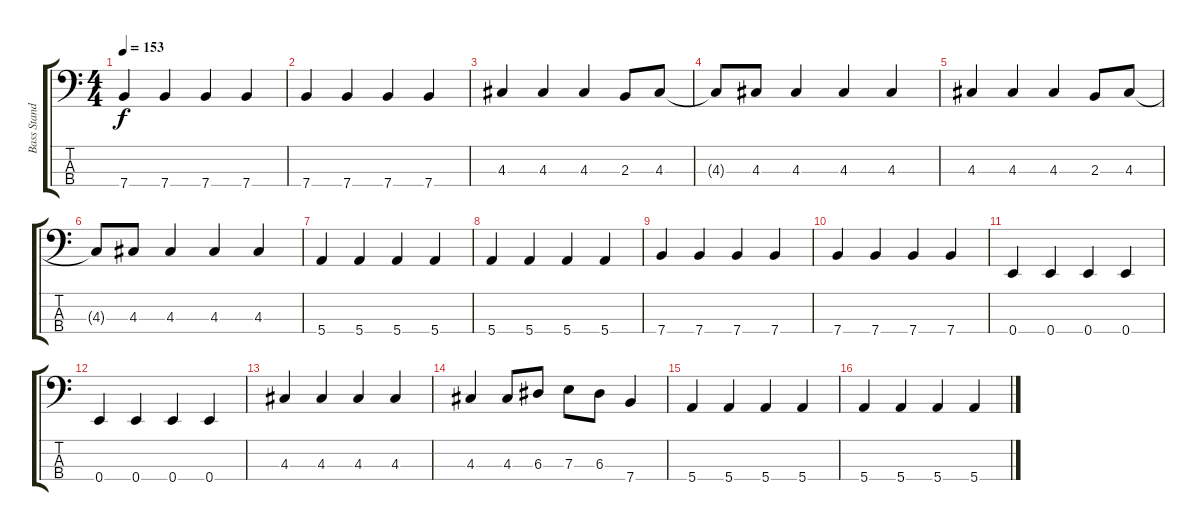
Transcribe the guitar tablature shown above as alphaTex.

\track ("Bass Standard Tuning" "Bass Stand") {instrument electricbassfinger}
\staff {score tabs}
\tuning (G2 D2 A1 E1) {hide}
\ts (4 4)
\tempo 153
\clef f4
\ks c
7.4.4{dy f} 7.4.4 7.4.4 7.4.4 |
7.4.4 7.4.4 7.4.4 7.4.4 |
4.3.4 4.3.4 4.3.4 2.3.8 4.3.8 |
4.3{t}.8 4.3.8 4.3.4 4.3.4 4.3.4 |
4.3.4 4.3.4 4.3.4 2.3.8 4.3.8 |
4.3{t}.8 4.3.8 4.3.4 4.3.4 4.3.4 |
5.4.4 5.4.4 5.4.4 5.4.4 |
5.4.4 5.4.4 5.4.4 5.4.4 |
7.4.4 7.4.4 7.4.4 7.4.4 |
7.4.4 7.4.4 7.4.4 7.4.4 |
0.4.4 0.4.4 0.4.4 0.4.4 |
0.4.4 0.4.4 0.4.4 0.4.4 |
4.3.4 4.3.4 4.3.4 4.3.4 |
4.3.4 4.3.8 6.3.8 7.3.8 6.3.8 7.4.4 |
5.4.4 5.4.4 5.4.4 5.4.4 |
5.4.4 5.4.4 5.4.4 5.4.4
